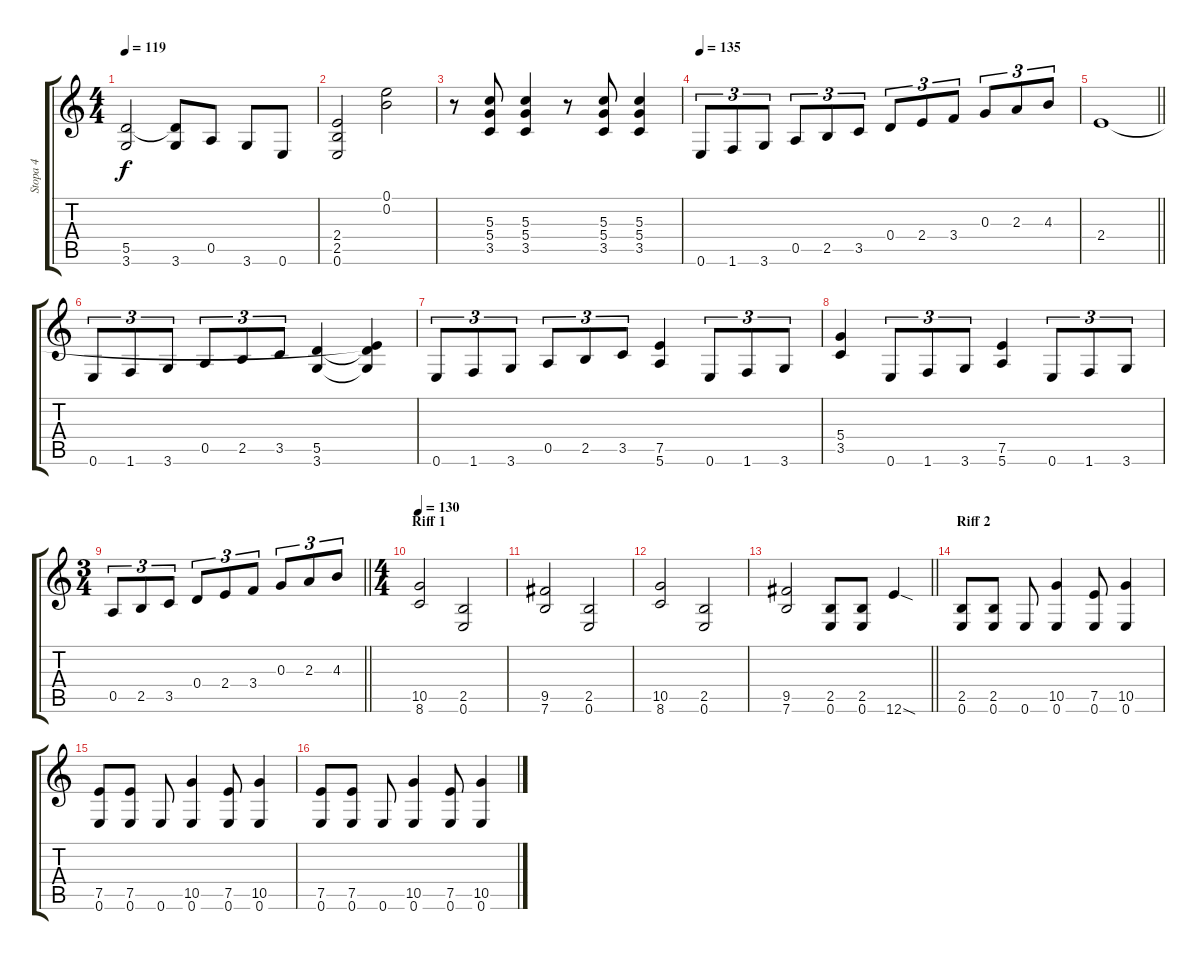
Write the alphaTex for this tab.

\track ("Stopa 4" "Stopa 4") {instrument distortionguitar}
\staff {score tabs}
\tuning (E4 B3 G3 D3 A2 E2) {hide}
\ts (4 4)
\tempo 119
\clef g2
\ks c
(5.5 3.6).2{dy f} (5.5{t} 3.6).8 0.5.8 3.6.8 0.6.8 |
(2.4 2.5 0.6).2 (0.1 0.2).2 |
r.8 (5.3 5.4 3.5).8 (5.3 5.4 3.5).4 r.8 (5.3 5.4 3.5).8 (5.3 5.4 3.5).4 |
\tempo 135
0.6.8{tu (3 2) volume 3} 1.6.8{tu (3 2)} 3.6.8{tu (3 2)} 0.5.8{tu (3 2)} 2.5.8{tu (3 2)} 3.5.8{tu (3 2)} 0.4.8{tu (3 2)} 2.4.8{tu (3 2)} 3.4.8{tu (3 2)} 0.3.8{tu (3 2)} 2.3.8{tu (3 2)} 4.3.8{tu (3 2)} |
\barLineRight lightlight
2.4.1{volume 3} |
\section ("" "")
0.6.8{tu (3 2) volume 13} 1.6.8{tu (3 2)} 3.6.8{tu (3 2)} 0.5.8{tu (3 2)} 2.5.8{tu (3 2)} 3.5.8{tu (3 2)} (5.5 3.6).4 (2.4{t} 5.5{t} 3.6{t}).4 |
0.6.8{tu (3 2)} 1.6.8{tu (3 2)} 3.6.8{tu (3 2)} 0.5.8{tu (3 2)} 2.5.8{tu (3 2)} 3.5.8{tu (3 2)} (7.5 5.6).4 0.6.8{tu (3 2)} 1.6.8{tu (3 2)} 3.6.8{tu (3 2)} |
(5.4 3.5).4 0.6.8{tu (3 2)} 1.6.8{tu (3 2)} 3.6.8{tu (3 2)} (7.5 5.6).4 0.6.8{tu (3 2)} 1.6.8{tu (3 2)} 3.6.8{tu (3 2)} |
\ts (3 4)
\barLineRight lightlight
0.5.8{tu (3 2)} 2.5.8{tu (3 2)} 3.5.8{tu (3 2)} 0.4.8{tu (3 2)} 2.4.8{tu (3 2)} 3.4.8{tu (3 2)} 0.3.8{tu (3 2)} 2.3.8{tu (3 2)} 4.3.8{tu (3 2)} |
\ts (4 4)
\section ("" "Riff 1")
\tempo 130
(10.5 8.6).2 (2.5 0.6).2 |
(9.5 7.6).2 (2.5 0.6).2 |
(10.5 8.6).2 (2.5 0.6).2 |
\barLineRight lightlight
(9.5 7.6).2 (2.5 0.6).8 (2.5 0.6).8 12.6{sod}.4 |
\section ("" "Riff 2")
(2.5 0.6).8 (2.5 0.6).8 0.6.8 (10.5 0.6).4 (7.5 0.6).8 (10.5 0.6).4 |
(7.5 0.6).8 (7.5 0.6).8 0.6.8 (10.5 0.6).4 (7.5 0.6).8 (10.5 0.6).4 |
(7.5 0.6).8 (7.5 0.6).8 0.6.8 (10.5 0.6).4 (7.5 0.6).8 (10.5 0.6).4
